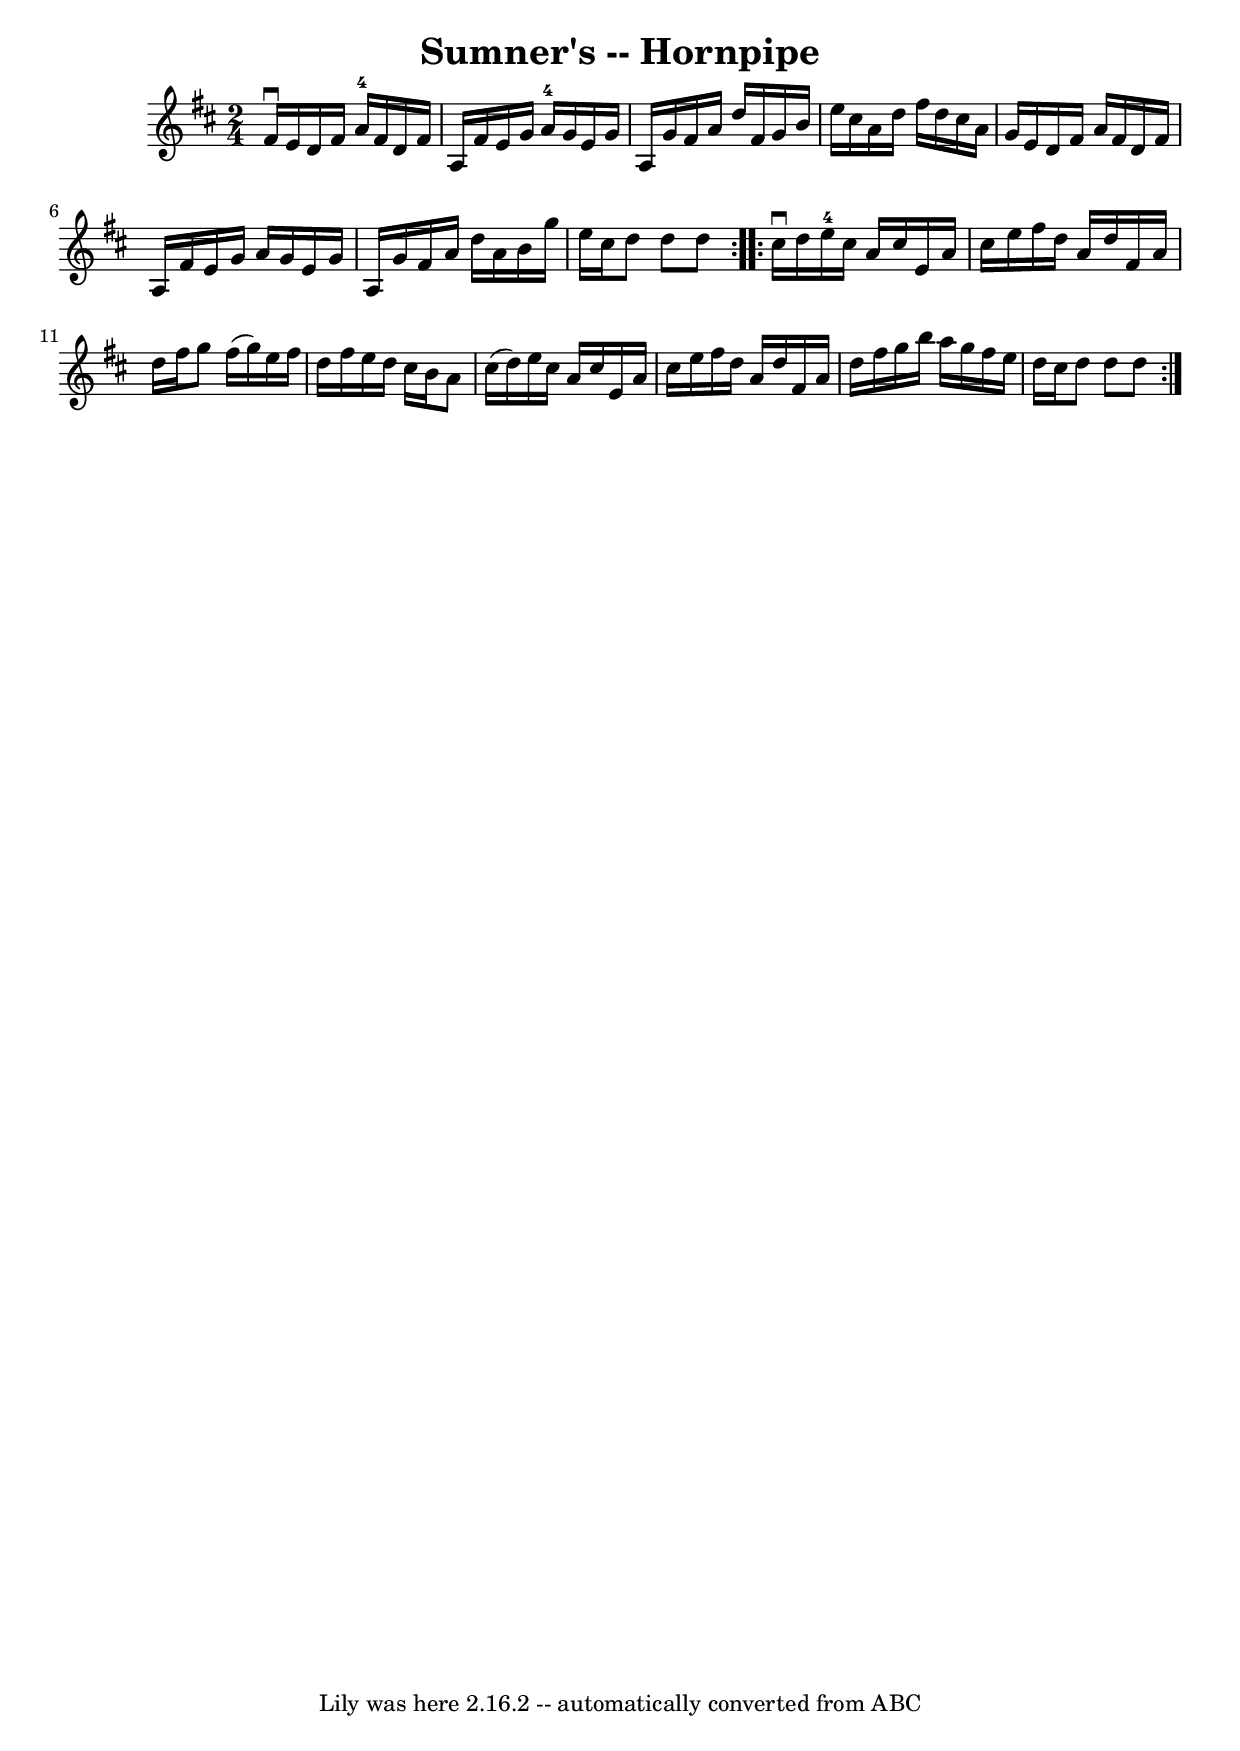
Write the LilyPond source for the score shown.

\version "2.7.40"
\include "Mammoth.ily"
\header {
	%% book = "Cole's 1000 Fiddle Tunes"
	crossRefNumber = "1"
	footnotes = ""
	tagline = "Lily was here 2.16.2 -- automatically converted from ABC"
	title = "Sumner's -- Hornpipe"
}
voicedefault =  {


\repeat volta 2 {
\time 2/4 \key d \major fis'16^\downbow e'16  |
 d'16 fis'16    
a'16-4 fis'16 d'16 fis'16 a16 fis'16  |
 e'16 g'16  
 a'16-4 g'16 e'16 g'16 a16 g'16  |
 fis'16 a'16    
d''16 fis'16 g'16 b'16 e''16 cis''16  |
 a'16 d''16   
 fis''16 d''16 cis''16 a'16 g'16 e'16  |
 d'16    
fis'16 a'16 fis'16 d'16 fis'16 a16 fis'16  |
 e'16    
g'16 a'16 g'16 e'16 g'16 a16 g'16  |
 fis'16 a'16  
 d''16 a'16 b'16 g''16 e''16 cis''16  |
 d''8 d''8   
 d''8  }     \repeat volta 2 { cis''16^\downbow d''16  |
 e''16 
-4 cis''16 a'16 cis''16 e'16 a'16 cis''16 e''16  |
 
 fis''16 d''16 a'16 d''16 fis'16 a'16 d''16 fis''16  
|
 g''8 fis''16 (g''16) e''16 fis''16 d''16 fis''16 
 |
 e''16 d''16 cis''16 b'16 a'8 cis''16 (d''16) 
|
 e''16 cis''16 a'16 cis''16 e'16 a'16 cis''16    
e''16  |
 fis''16 d''16 a'16 d''16 fis'16 a'16 d''16  
 fis''16  |
 g''16 b''16 a''16 g''16 fis''16 e''16    
d''16 cis''16  |
 d''8 d''8 d''8  }   
}

\score{
    <<

	\context Staff="default"
	{
	    \voicedefault 
	}

    >>
	\layout {
	}
	\midi {}
}
